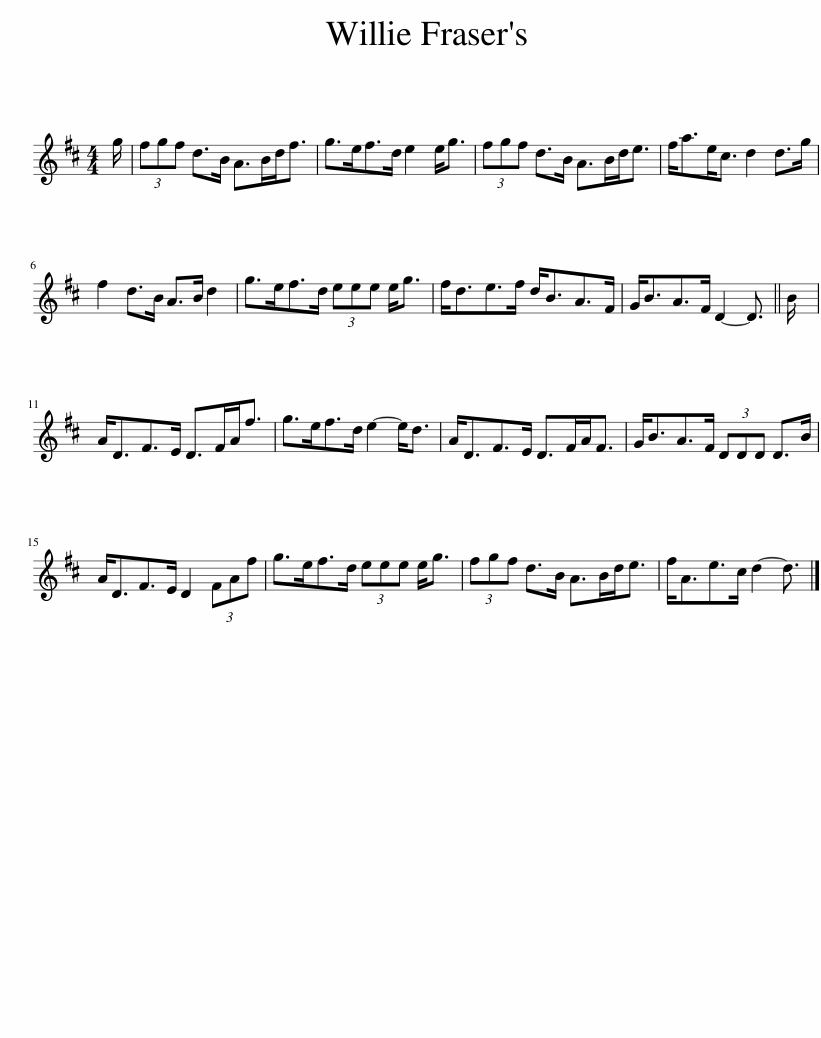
X:1
L:1/8
M:4/4
I:linebreak $
K:D
V:1 treble
V:1
 g/ | (3fgf d>B A>Bd<f | g>ef>d e2 e<g | (3fgf d>B A>Bd<e | f<ae<c d2 d>g |$ %5
 f2 d>B A>B d2 | g>ef>d (3eee e<g | f<de>f d<BA>F | G<BA>F D2- D3/2 || B/ |$ %10
 A<DF>E D>FA<f | g>ef>d e2- e<d | A<DF>E D>FA<F | G<BA>F (3DDD D>B |$ A<DF>E D2 (3FAf | %15
 g>ef>d (3eee e<g | (3fgf d>B A>Bd<e | f<Ae>c d2- d3/2 |] %18
